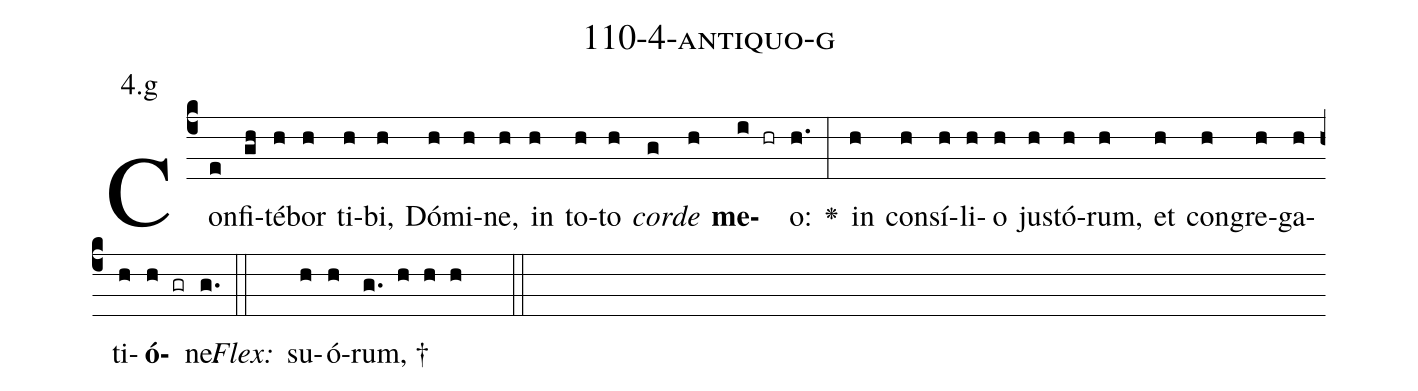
name: 110-4-antiquo-g;
annotation: 4.g;
%%
(c4)Con(e)fi(gh)té(h)bor(h) ti(h)bi,(h) Dó(h)mi(h)ne,(h) in(h) to(h)to(h) <i>cor</i>(g)<i>de</i>(h) <b>me</b>(i hr)o:(h.) <v>\greheightstar</v>(:) in(h) con(h)sí(h)li(h)o(h) jus(h)tó(h)rum,(h) et(h) con(h)gre(h)ga(h)ti(h)<b>ó</b>(h gr)ne.(g.) (::)
<i>Flex:</i>()  su(h)ó(h)rum, †(g. h h h  ::)

%E(h) u(h) o(h) u(h) a(h) e.(g.) (::)
